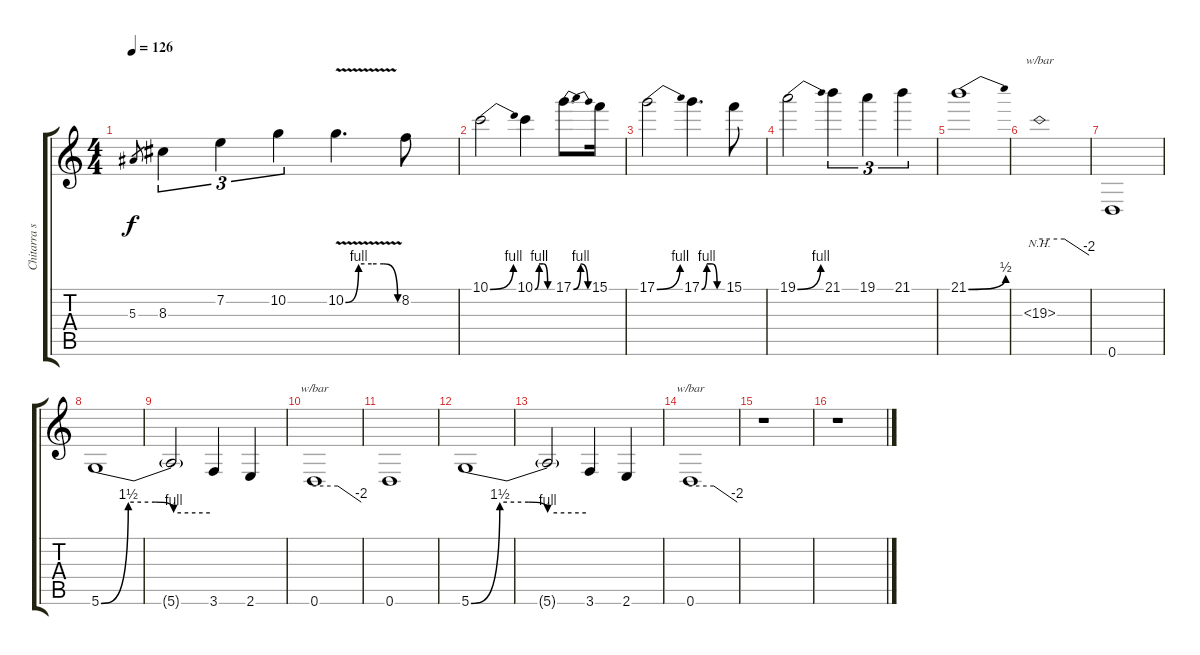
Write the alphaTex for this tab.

\track ("Chitarra solista" "Chitarra s") {instrument overdrivenguitar}
\staff {score tabs}
\tuning (D4 A3 F3 C3 G2 D2) {hide}
\ts (4 4)
\tempo 126
\clef g2
\ks c
5.3.8{gr dy f} 8.3.4{tu (3 2)} 7.2.4{tu (3 2)} 10.2.4{tu (3 2)} 10.2{be (custom 0 0 15 4 30 4 44 4 60 0) v}.4{d} 8.2.8 |
10.1{be (bend 0 0 60 4)}.2 10.1{be (custom 0 0 15 4 30 4 45 0 60 0)}.4 17.1{be (bendrelease 0 0 15 4 34 4 60 0)}.8{d} 15.1.16 |
17.1{be (bend 0 0 60 4)}.2 17.1{be (custom 0 0 15 4 30 4 45 0 60 0)}.4{d} 15.1.8 |
19.1{be (bend 0 0 60 4)}.2 21.1.4{tu (3 2)} 19.1.4{tu (3 2)} 21.1.4{tu (3 2)} |
21.1{be (bend 0 0 60 2)}.1 |
19.3{nh}.1{tbe (custom default 0 0 30 0 60 -8)} |
0.6.1 |
5.6{be (custom 0 0 15 6 30 6 40 4 60 4)}.1 |
5.6{t}.2 3.6.4 2.6.4 |
0.6.1{tbe (custom default 0 0 30 0 60 -8)} |
0.6.1 |
5.6{be (custom 0 0 15 6 30 6 40 4 60 4)}.1 |
5.6{t}.2 3.6.4 2.6.4 |
0.6.1{tbe (custom default 0 0 30 0 60 -8)} |
r.1 |
r.1
